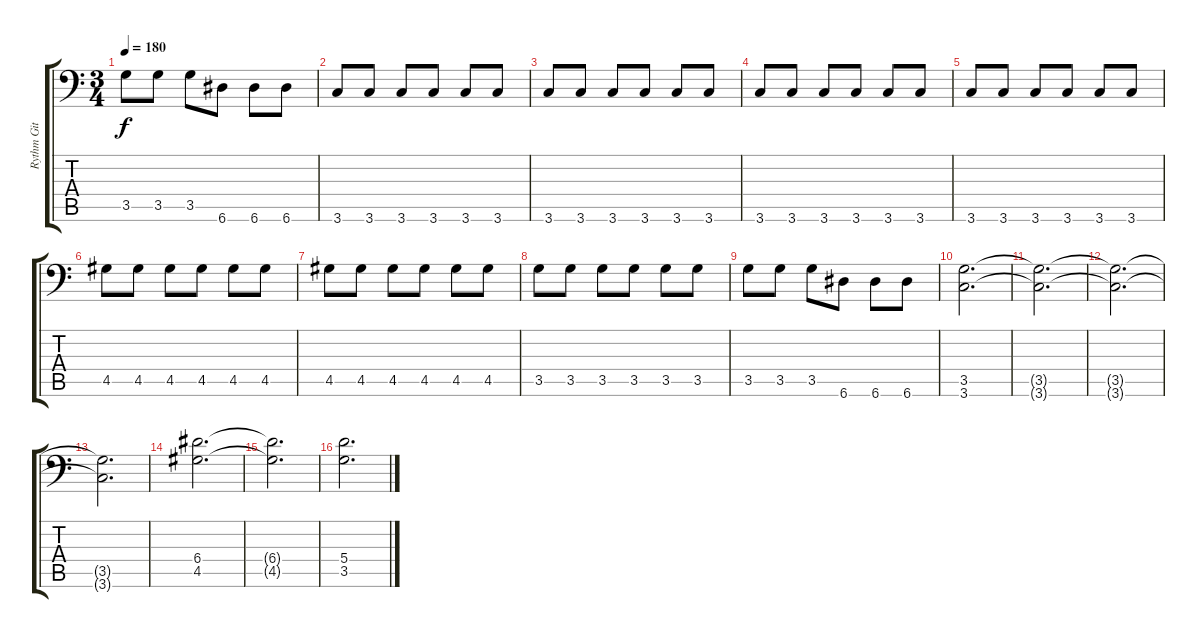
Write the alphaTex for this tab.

\track ("Rythm Git 1" "Rythm Git ") {instrument distortionguitar}
\staff {score tabs}
\tuning (B3 Gb3 D3 A2 E2 A1) {hide}
\ts (3 4)
\tempo 180
\clef f4
\ks c
3.5.8{dy f} 3.5.8 3.5.8 6.6.8 6.6.8 6.6.8 |
3.6.8 3.6.8 3.6.8 3.6.8 3.6.8 3.6.8 |
3.6.8 3.6.8 3.6.8 3.6.8 3.6.8 3.6.8 |
3.6.8 3.6.8 3.6.8 3.6.8 3.6.8 3.6.8 |
3.6.8 3.6.8 3.6.8 3.6.8 3.6.8 3.6.8 |
4.5.8 4.5.8 4.5.8 4.5.8 4.5.8 4.5.8 |
4.5.8 4.5.8 4.5.8 4.5.8 4.5.8 4.5.8 |
3.5.8 3.5.8 3.5.8 3.5.8 3.5.8 3.5.8 |
3.5.8 3.5.8 3.5.8 6.6.8 6.6.8 6.6.8 |
(3.5 3.6).2{d} |
(3.5{t} 3.6{t}).2{d} |
(3.5{t} 3.6{t}).2{d} |
(3.5{t} 3.6{t}).2{d} |
(6.4 4.5).2{d} |
(6.4{t} 4.5{t}).2{d} |
(5.4 3.5).2{d}
